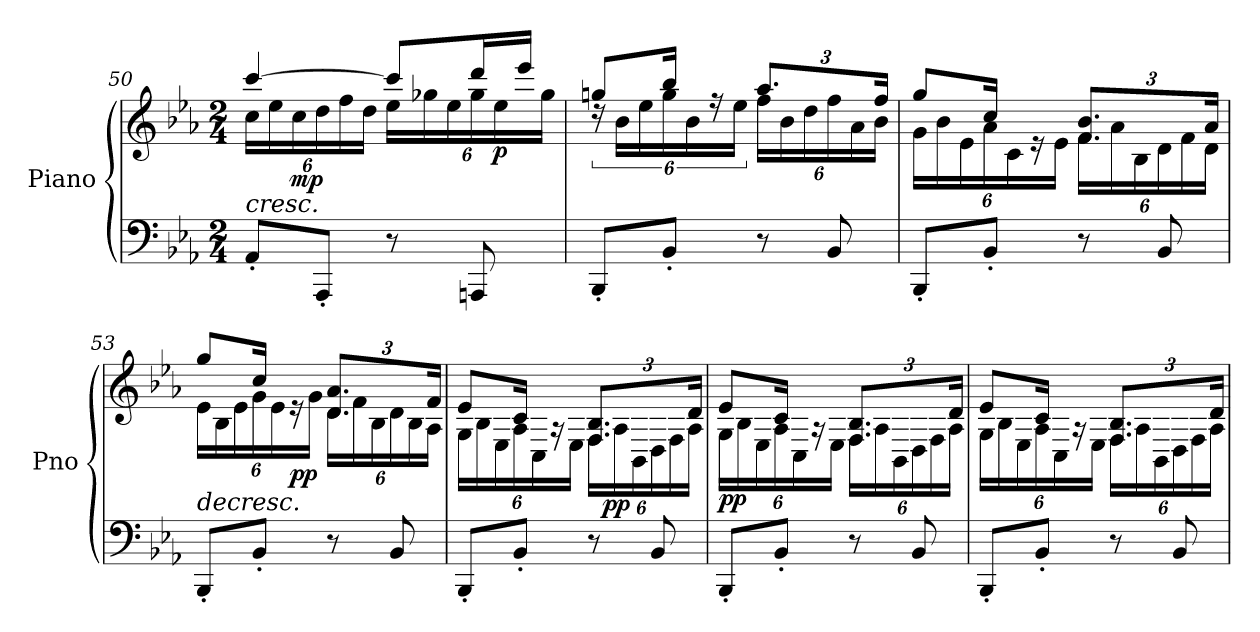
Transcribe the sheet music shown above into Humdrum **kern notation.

**kern	**kern	**dynam
*part1	*part1	*part1
*staff2	*staff1	*staff1/2
*I"Piano	*	*
*I'Pno	*	*
!!LO:LB:g=z
*clefF4	*clefG2	*
*k[b-e-a-]	*k[b-e-a-]	*
*M2/4	*M2/4	*
=50	=50	=50
!	!	!LO:HP:b
*	*^	*
*	*	*Xbrackettup	*
8AA-'/L	[4ccc/	24cc\LL	<
.	.	24ee-\	.
!	!	!	!LO:DY:b
.	.	24cc\	mp
8AAA-'/J	.	24dd\	.
.	.	24ff\	.
.	.	24dd\JJ	[
8r	8ccc/L]	24ee-\LL	.
.	.	24gg-X\	.
.	.	24ee-\	.
8AAAn/	16ddd/L	24gg-\	.
!	!	!	!LO:DY:b
.	.	24ee-\	p
.	16eee-/JJ	.	.
.	.	24gg-\JJ	.
=51	=51	=51	=51
*	*	*brackettup	*
8BBB-'/L	8ggn/L	24rdd	.
.	.	24b-\LL	.
.	.	24ee-\	.
*	*	*Xbrackettup	*
8BB-'/J	16bb-/Jk	24gg\	.
.	.	24b-\	.
.	16rff	.	.
.	.	24ee-\JJ	.
*	*brackettup	*Xbrackettup	*
8r	12.aa-/L	24ff\LL	.
.	.	24b-\	.
.	.	24dd\	.
8BB-/	12ryy	24ff\	.
.	.	24a-\	.
.	24ff/Jk	24b-\JJ	.
=52	=52	=52	=52
8BBB-'/L	8gg/L	24g\LL	.
.	.	24b-\	.
.	.	24e-\	.
8BB-'/J	16cc/Jk	24a-\	.
.	.	24c\	.
.	16re	.	.
.	.	24e-\JJ	.
*	*brackettup	*Xbrackettup	*
8r	12.f/ 12.b-/L	24f\LL	.
.	.	24a-\	.
.	.	24B-\	.
8BB-/	12ryy	24d\	.
.	.	24f\	.
.	24a-/Jk	24d\JJ	.
=53	=53	=53	=53
!LO:TX:a:i:t=decresc.	!	!	!
8BBB-'/L	8gg/L	24e-\LL	.
.	.	24B-\	.
.	.	24e-\	.
8BB-'/J	16cc/Jk	24g\	.
.	.	24e-\	.
!	!	!	!LO:DY:b
.	16re	.	pp
.	.	24g\JJ	.
*	*brackettup	*Xbrackettup	*
8r	12.d/ 12.a-/L	24d\LL	.
.	.	24f\	.
.	.	24B-\	.
8BB-/	12ryy	24d\	.
.	.	24B-\	.
.	24f/Jk	24A-\JJ	.
!!LO:PB:g=z	!!
=54	=54	=54	=54
8BBB-'/L	8e-/L	24G\LL	.
.	.	24B-\	.
.	.	24E-\	.
8BB-'/J	16c/Jk	24A-\	.
.	.	24C\	.
.	16rA	.	.
.	.	24E-\JJ	.
*	*brackettup	*Xbrackettup	*
8r	12.F/ 12.B-/L	24F\LL	.
!	!	!	!LO:DY:b
.	.	24A-\	pp
.	.	24BB-\	.
8BB-/	12rFyy	24D\	.
.	.	24F\	.
.	24d/Jk	24A-\JJ	.
=55	=55	=55	=55
!	!	!	!LO:DY:b
8BBB-'/L	8e-/L	24G\LL	pp
.	.	24B-\	.
.	.	24E-\	.
8BB-'/J	16c/Jk	24A-\	.
.	.	24C\	.
.	16rA	.	.
.	.	24E-\JJ	.
*	*brackettup	*Xbrackettup	*
8r	12.F/ 12.B-/L	24F\LL	.
.	.	24A-\	.
.	.	24BB-\	.
8BB-/	12rFyy	24D\	.
.	.	24F\	.
.	24d/Jk	24A-\JJ	.
=56	=56	=56	=56
8BBB-'/L	8e-/L	24G\LL	.
.	.	24B-\	.
.	.	24E-\	.
8BB-'/J	16c/Jk	24A-\	.
.	.	24C\	.
.	16rA	.	.
.	.	24E-\JJ	.
*	*brackettup	*Xbrackettup	*
8r	12.F/ 12.B-/L	24F\LL	.
.	.	24A-\	.
.	.	24BB-\	.
8BB-/	12rFyy	24D\	.
.	.	24F\	.
.	24d/Jk	24A-\JJ	.
*	*v	*v	*
=	=	=
*-	*-	*-
